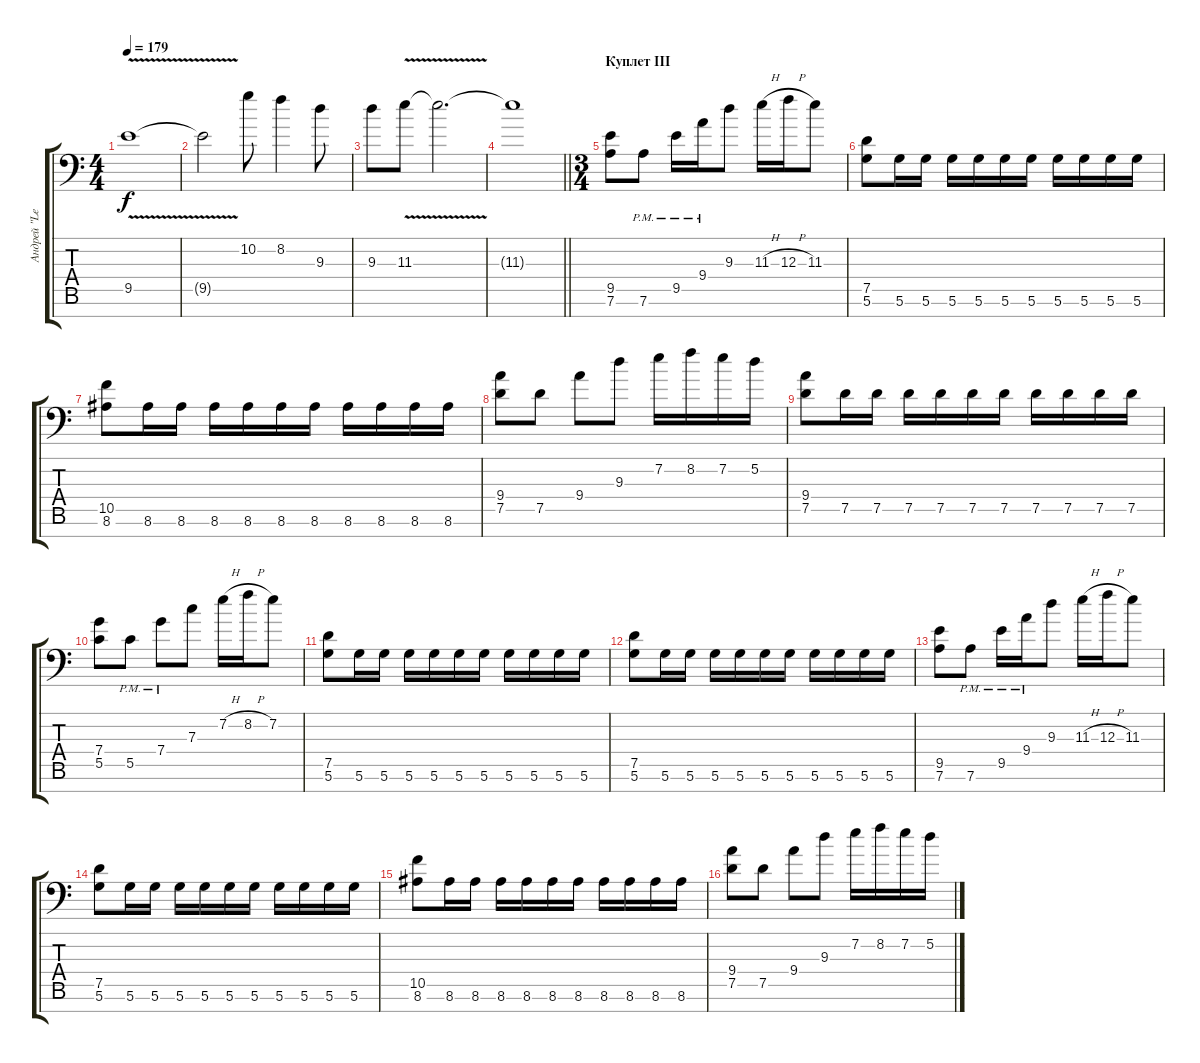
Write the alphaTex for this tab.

\track ("Андрей \"Leo\" Леонтьев" "Андрей \"Le") {instrument overdrivenguitar}
\staff {score tabs}
\tuning (D4 A3 F3 C3 G2 D2 A1) {hide}
\ts (4 4)
\tempo 179
\clef f4
\ks c
9.5{v}.1{dy f} |
9.5{t}.2 10.2.8 8.2.4 9.3.8 |
9.3.8 11.3{v}.8 11.3{t}.2{d} |
\barLineRight lightlight
11.3{t}.1 |
\ts (3 4)
\section ("" "Куплет III")
(9.5 7.6).8 7.6{pm}.8 9.5{pm}.16 9.4{pm}.16 9.3.8 11.3{h}.16 12.3{h}.16 11.3.8 |
(7.5 5.6).8 5.6.16 5.6.16 5.6.16 5.6.16 5.6.16 5.6.16 5.6.16 5.6.16 5.6.16 5.6.16 |
(10.5 8.6).8 8.6.16 8.6.16 8.6.16 8.6.16 8.6.16 8.6.16 8.6.16 8.6.16 8.6.16 8.6.16 |
(9.4 7.5).8 7.5.8 9.4.8 9.3.8 7.2.16 8.2.16 7.2.16 5.2.16 |
(9.4 7.5).8 7.5.16 7.5.16 7.5.16 7.5.16 7.5.16 7.5.16 7.5.16 7.5.16 7.5.16 7.5.16 |
(7.4 5.5).8 5.5{pm}.8 7.4{pm}.8 7.3.8 7.2{h}.16 8.2{h}.16 7.2.8 |
(7.5 5.6).8 5.6.16 5.6.16 5.6.16 5.6.16 5.6.16 5.6.16 5.6.16 5.6.16 5.6.16 5.6.16 |
(7.5 5.6).8 5.6.16 5.6.16 5.6.16 5.6.16 5.6.16 5.6.16 5.6.16 5.6.16 5.6.16 5.6.16 |
(9.5 7.6).8 7.6{pm}.8 9.5{pm}.16 9.4{pm}.16 9.3.8 11.3{h}.16 12.3{h}.16 11.3.8 |
(7.5 5.6).8 5.6.16 5.6.16 5.6.16 5.6.16 5.6.16 5.6.16 5.6.16 5.6.16 5.6.16 5.6.16 |
(10.5 8.6).8 8.6.16 8.6.16 8.6.16 8.6.16 8.6.16 8.6.16 8.6.16 8.6.16 8.6.16 8.6.16 |
(9.4 7.5).8 7.5.8 9.4.8 9.3.8 7.2.16 8.2.16 7.2.16 5.2.16
